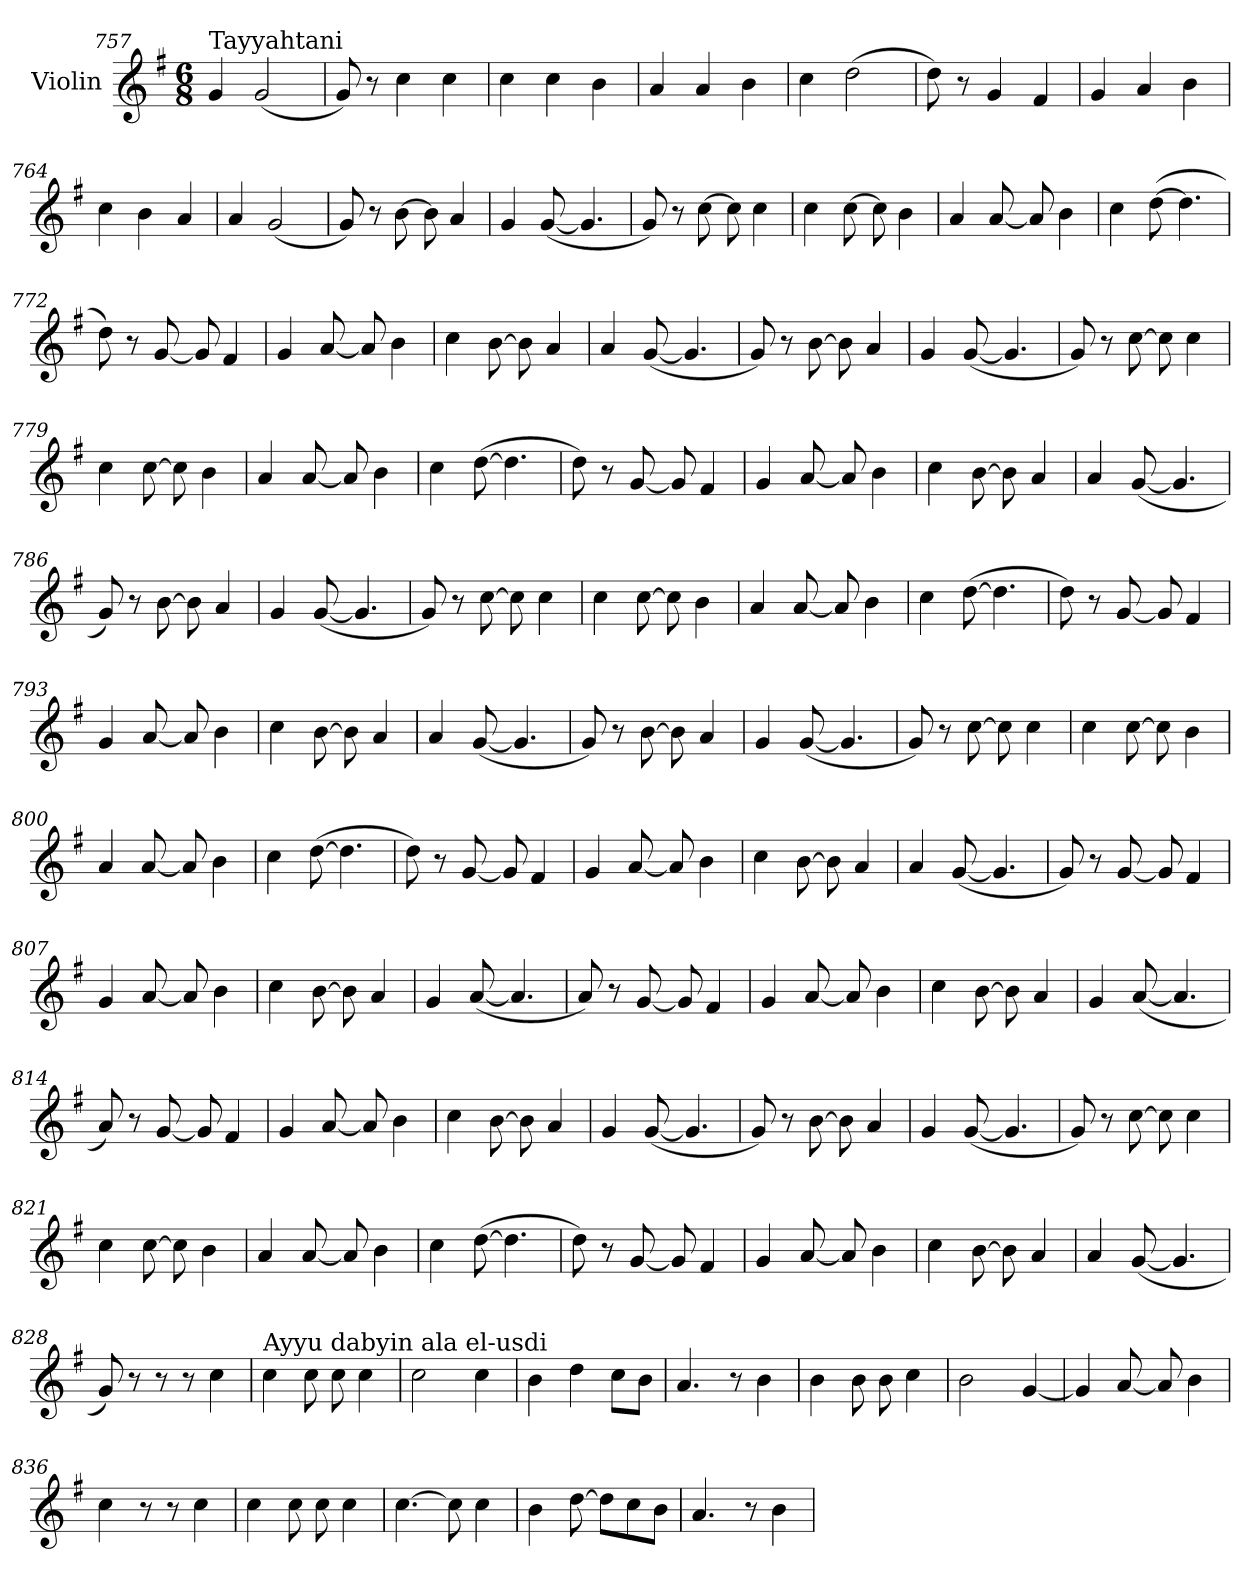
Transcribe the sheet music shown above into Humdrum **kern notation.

**kern
*part1
*staff1
*I"Violin
*clefG2
*k[f#]
*G:
*M6/8
*MM180
=757
!LO:TX:a:t=Tayyahtani
4g/
(<2g/
=758
8g/)
8r
4cc\
4cc\
!!LO:LB:g=z
=759
4cc\
4cc\
4b\
=760
4a/
4a/
4b\
=761
4cc\
(>2dd\
=762
8dd\)
8r
4g/
4f#/
=763
4g/
4a/
4b\
=764
4cc\
4b\
4a/
=765
4a/
(<2g/
!!LO:LB:g=z
=766
8g/)
8r
[8b\
8b\]
4a/
=767
4g/
(<[8g/
4.g/]
=768
8g/)
8r
[8cc\
8cc\]
4cc\
=769
4cc\
[8cc\
8cc\]
4b\
=770
4a/
[8a/
8a/]
4b\
=771
4cc\
(>[8dd\
4.dd\]
!!LO:LB:g=z
=772
8dd\)
8r
[8g/
8g/]
4f#/
=773
4g/
[8a/
8a/]
4b\
=774
4cc\
[8b\
8b\]
4a/
=775
4a/
(<[8g/
4.g/]
=776
8g/)
8r
[8b\
8b\]
4a/
=777
4g/
(<[8g/
4.g/]
!!LO:LB:g=z
=778
8g/)
8r
[8cc\
8cc\]
4cc\
=779
4cc\
[8cc\
8cc\]
4b\
=780
4a/
[8a/
8a/]
4b\
=781
4cc\
(>[8dd\
4.dd\]
=782
8dd\)
8r
[8g/
8g/]
4f#/
=783
4g/
[8a/
8a/]
4b\
!!LO:PB:g=z
=784
4cc\
[8b\
8b\]
4a/
=785
4a/
(<[8g/
4.g/]
=786
8g/)
8r
[8b\
8b\]
4a/
=787
4g/
(<[8g/
4.g/]
=788
8g/)
8r
[8cc\
8cc\]
4cc\
=789
4cc\
[8cc\
8cc\]
4b\
!!LO:LB:g=z
=790
4a/
[8a/
8a/]
4b\
=791
4cc\
(>[8dd\
4.dd\]
=792
8dd\)
8r
[8g/
8g/]
4f#/
=793
4g/
[8a/
8a/]
4b\
=794
4cc\
[8b\
8b\]
4a/
=795
4a/
(<[8g/
4.g/]
!!LO:LB:g=z
=796
8g/)
8r
[8b\
8b\]
4a/
=797
4g/
(<[8g/
4.g/]
=798
8g/)
8r
[8cc\
8cc\]
4cc\
=799
4cc\
[8cc\
8cc\]
4b\
=800
4a/
[8a/
8a/]
4b\
=801
4cc\
(>[8dd\
4.dd\]
!!LO:LB:g=z
=802
8dd\)
8r
[8g/
8g/]
4f#/
=803
4g/
[8a/
8a/]
4b\
=804
4cc\
[8b\
8b\]
4a/
=805
4a/
(<[8g/
4.g/]
=806
8g/)
8r
[8g/
8g/]
4f#/
=807
4g/
[8a/
8a/]
4b\
!!LO:LB:g=z
=808
4cc\
[8b\
8b\]
4a/
=809
4g/
(<[8a/
4.a/]
=810
8a/)
8r
[8g/
8g/]
4f#/
=811
4g/
[8a/
8a/]
4b\
=812
4cc\
[8b\
8b\]
4a/
=813
4g/
(<[8a/
4.a/]
!!LO:LB:g=z
=814
8a/)
8r
[8g/
8g/]
4f#/
=815
4g/
[8a/
8a/]
4b\
=816
4cc\
[8b\
8b\]
4a/
=817
4g/
(<[8g/
4.g/]
=818
8g/)
8r
[8b\
8b\]
4a/
=819
4g/
(<[8g/
4.g/]
!!LO:LB:g=z
=820
8g/)
8r
[8cc\
8cc\]
4cc\
=821
4cc\
[8cc\
8cc\]
4b\
=822
4a/
[8a/
8a/]
4b\
=823
4cc\
(>[8dd\
4.dd\]
=824
8dd\)
8r
[8g/
8g/]
4f#/
=825
4g/
[8a/
8a/]
4b\
!!LO:LB:g=z
=826
4cc\
[8b\
8b\]
4a/
=827
4a/
(<[8g/
4.g/]
=828
8g/)
8r
8r
8r
4cc\
=829
!LO:TX:a:t=Ayyu dabyin ala el-usdi
4cc\
8cc\
8cc\
4cc\
=830
2cc\
4cc\
=831
4b\
4dd\
8cc\L
8b\J
=832
4.a/
8r
4b\
!!LO:PB:g=z
=833
4b\
8b\
8b\
4cc\
=834
2b\
[4g/
=835
4g/]
[8a/
8a/]
4b\
=836
4cc\
8r
8r
4cc\
=837
4cc\
8cc\
8cc\
4cc\
=838
[4.cc\
8cc\]
4cc\
=839
4b\
[8dd\
8dd\L]
8cc\
8b\J
!!LO:LB:g=z
=840
4.a/
8r
4b\
=
*-
